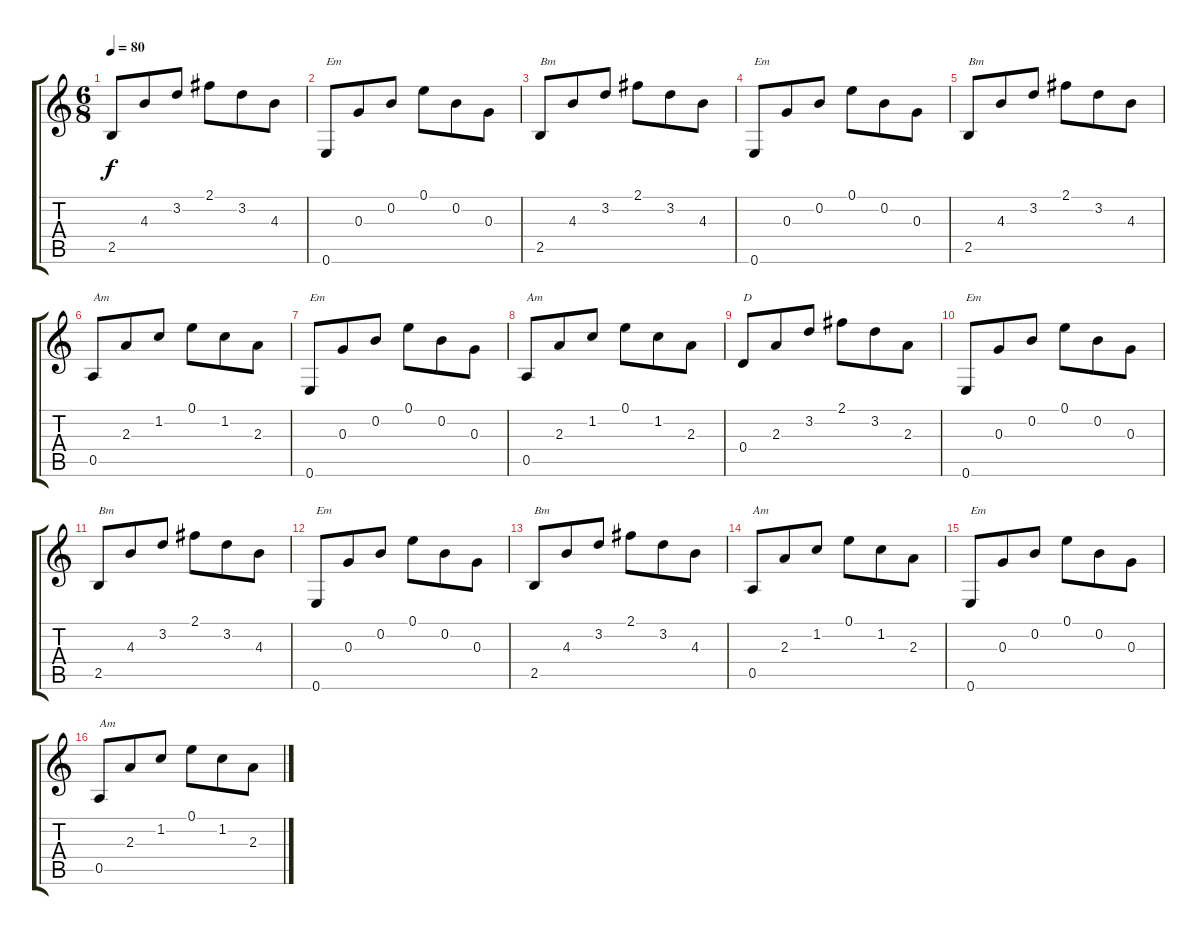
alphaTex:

\track "" {instrument distortionguitar}
\staff {score tabs}
\tuning (E4 B3 G3 D3 A2 E2) {hide}
\ts (6 8)
\tempo 80
\clef g2
\ks c
2.5.8{dy f} 4.3.8 3.2.8 2.1.8 3.2.8 4.3.8 |
0.6.8{txt "Em"} 0.3.8 0.2.8 0.1.8 0.2.8 0.3.8 |
2.5.8{txt "Bm"} 4.3.8 3.2.8 2.1.8 3.2.8 4.3.8 |
0.6.8{txt "Em"} 0.3.8 0.2.8 0.1.8 0.2.8 0.3.8 |
2.5.8{txt "Bm"} 4.3.8 3.2.8 2.1.8 3.2.8 4.3.8 |
0.5.8{txt "Am"} 2.3.8 1.2.8 0.1.8 1.2.8 2.3.8 |
0.6.8{txt "Em"} 0.3.8 0.2.8 0.1.8 0.2.8 0.3.8 |
0.5.8{txt "Am"} 2.3.8 1.2.8 0.1.8 1.2.8 2.3.8 |
0.4.8{txt "D"} 2.3.8 3.2.8 2.1.8 3.2.8 2.3.8 |
0.6.8{txt "Em"} 0.3.8 0.2.8 0.1.8 0.2.8 0.3.8 |
2.5.8{txt "Bm"} 4.3.8 3.2.8 2.1.8 3.2.8 4.3.8 |
0.6.8{txt "Em"} 0.3.8 0.2.8 0.1.8 0.2.8 0.3.8 |
2.5.8{txt "Bm"} 4.3.8 3.2.8 2.1.8 3.2.8 4.3.8 |
0.5.8{txt "Am"} 2.3.8 1.2.8 0.1.8 1.2.8 2.3.8 |
0.6.8{txt "Em"} 0.3.8 0.2.8 0.1.8 0.2.8 0.3.8 |
0.5.8{txt "Am"} 2.3.8 1.2.8 0.1.8 1.2.8 2.3.8
